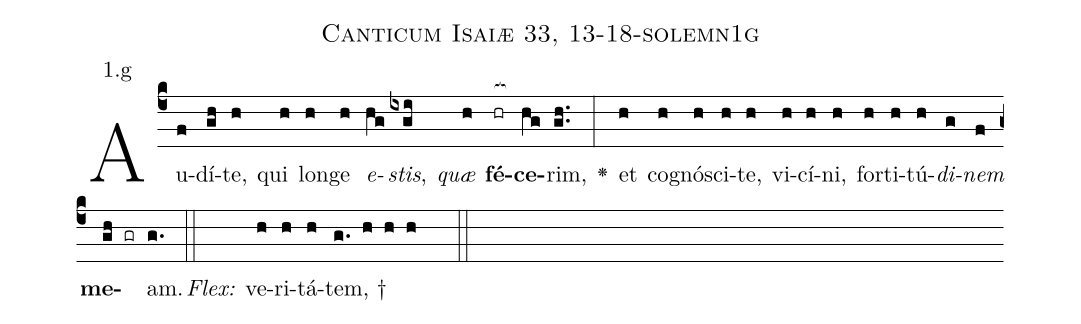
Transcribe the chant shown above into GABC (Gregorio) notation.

name: Canticum Isaiæ 33, 13-18-solemn1g;
annotation: 1.g;
%%
(c4)Au(f)dí(gh)te,(h) qui(h) lon(h)ge(h) <i>e</i>(hg)<i>stis</i>,(ixgi) <i>quæ</i>(h) <b>fé</b>(hr[ocb:1{])<b>ce</b>(hg[ocb:0}])rim,(gh..) <v>\greheightstar</v>(:) et(h) co(h)gnó(h)sci(h)te,(h) vi(h)cí(h)ni,(h) for(h)ti(h)tú(h)<i>di</i>(g)<i>nem</i>(f) <b>me</b>(gh gr)am.(g.) (::)
<i>Flex:</i>()  ve(h)ri(h)tá(h)tem, †(g. h h h  ::)

%E(h) u(h) o(g) u(f) a(gh) e.(g.) (::)
